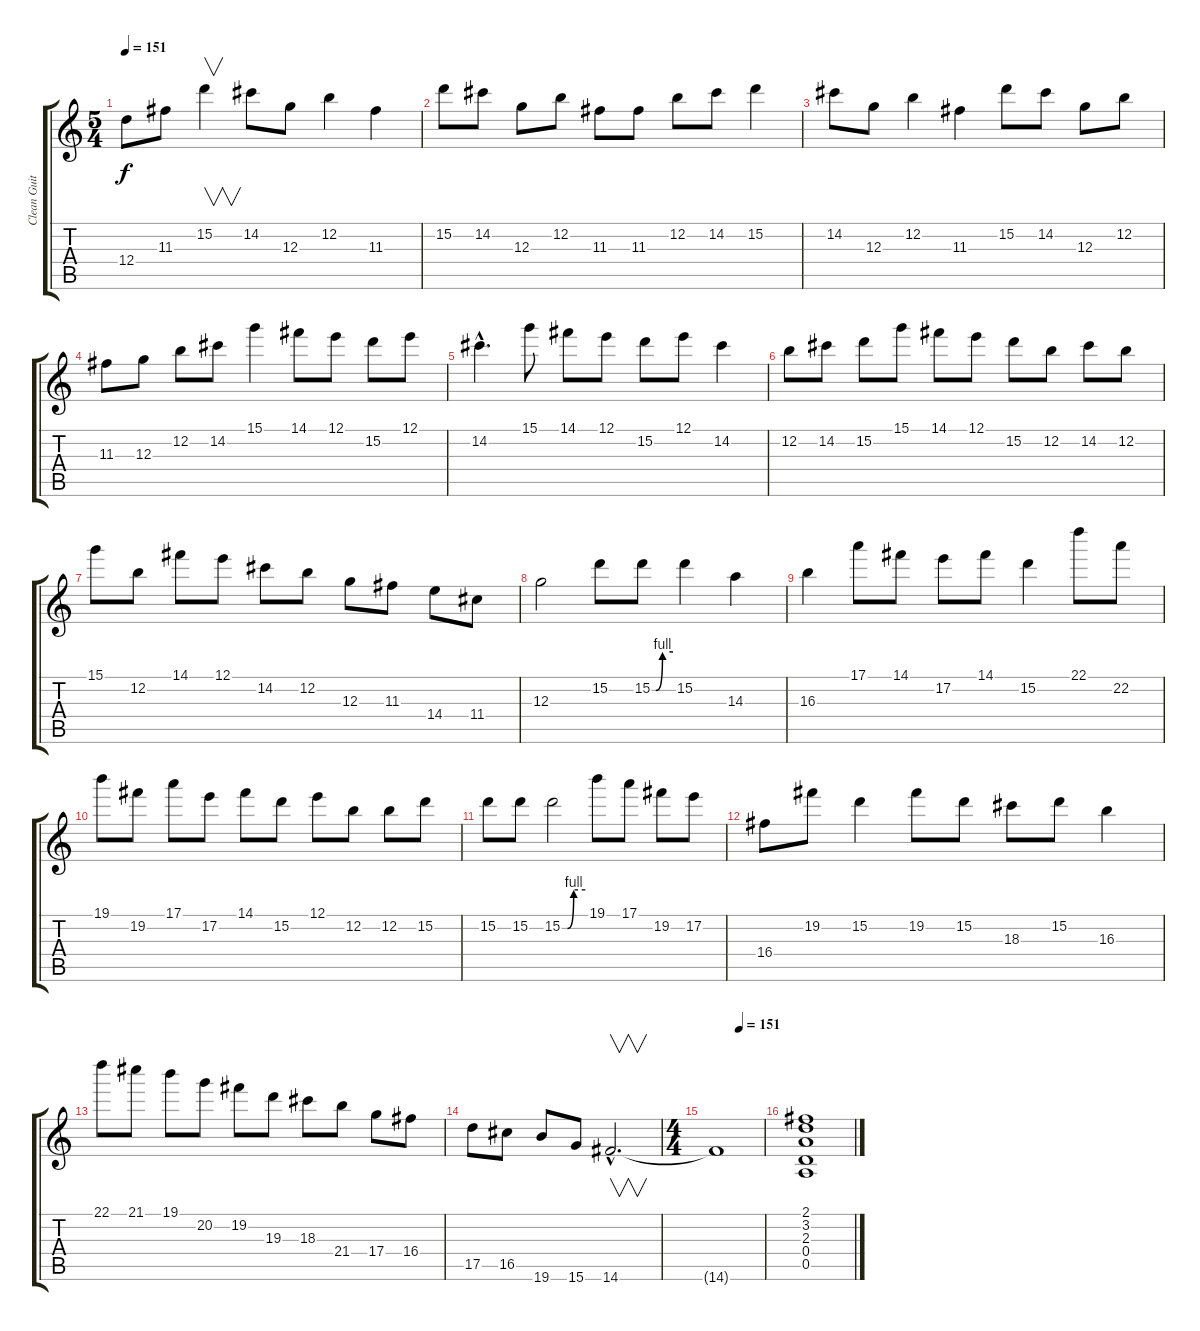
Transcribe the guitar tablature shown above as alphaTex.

\track ("Clean Guitar 1" "Clean Guit") {instrument electricguitarclean}
\staff {score tabs}
\tuning (E4 B3 G3 D3 A2 E2) {hide}
\ts (5 4)
\tempo 151
\tempo 139
\tempo 151
\clef g2
\ks c
12.4.8{dy f instrument electricguitarmuted} 11.3.8 15.2.4{v} 14.2.8 12.3.8 12.2.4 11.3.4 |
15.2.8 14.2.8 12.3.8 12.2.8 11.3.8 11.3.8 12.2.8 14.2.8 15.2.4 |
14.2.8 12.3.8 12.2.4 11.3.4 15.2.8 14.2.8 12.3.8 12.2.8 |
11.3.8 12.3.8 12.2.8 14.2.8 15.1.4 14.1.8 12.1.8 15.2.8 12.1.8 |
14.2{hac}.4{d} 15.1.8 14.1.8 12.1.8 15.2.8 12.1.8 14.2.4 |
12.2.8 14.2.8 15.2.8 15.1.8 14.1.8 12.1.8 15.2.8 12.2.8 14.2.8 12.2.8 |
15.1.8 12.2.8 14.1.8 12.1.8 14.2.8 12.2.8 12.3.8 11.3.8 14.4.8 11.4.8 |
12.3.2 15.2.8 15.2{be (custom 0 0 11 0 30 4 60 4)}.8 15.2.4 14.3.4 |
16.3.4 17.1.8 14.1.8 17.2.8 14.1.8 15.2.4 22.1.8 22.2.8 |
19.1.8 19.2.8 17.1.8 17.2.8 14.1.8 15.2.8 12.1.8 12.2.8 12.2.8 15.2.8 |
15.2.8 15.2.8 15.2{be (custom 0 0 14 0 30 4 60 4)}.2 19.1.8 17.1.8 19.2.8 17.2.8 |
16.4.8 19.2.8 15.2.4 19.2.8 15.2.8 18.3.8 15.2.8 16.3.4 |
22.1.8 21.1.8 19.1.8 20.2.8 19.2.8 19.3.8 18.3.8 21.4.8 17.4.8 16.4.8 |
17.5.8 16.5.8 19.6.8 15.6.8 14.6{hac}.2{v d} |
\ts (4 4)
\tempo (151 0.5)
14.6{t}.1 |
(2.1 3.2 2.3 0.4 0.5).1
